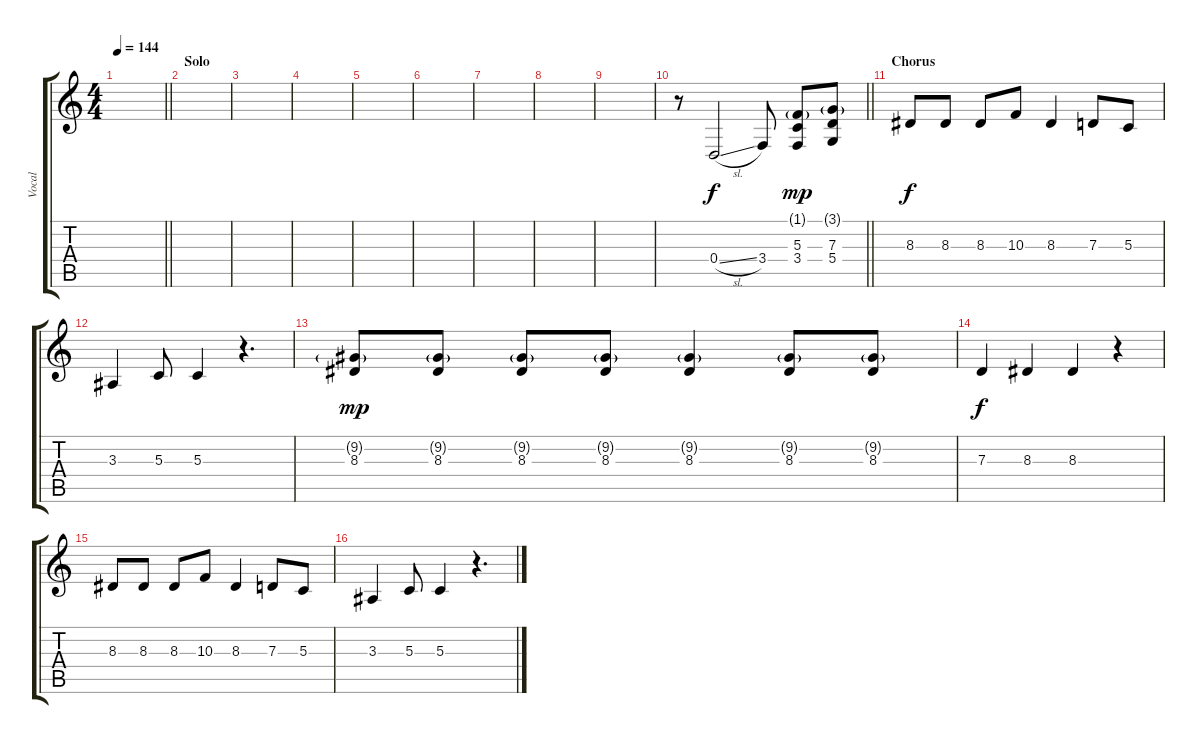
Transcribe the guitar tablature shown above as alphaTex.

\track ("Vocal" "Vocal") {instrument clarinet}
\staff {score tabs}
\tuning (E4 B3 G3 D3 A2 E2) {hide}
\ts (4 4)
\tempo 144
\clef g2
\barLineRight lightlight
\ks c
|
\section ("" "Solo")
|
|
|
|
|
|
|
|
\barLineRight lightlight
r.8 0.4{sl}.2 3.4.8 (1.1{g} 5.3 3.4).8{dy mp} (3.1{g} 7.3 5.4).8 |
\section ("" "Chorus")
8.3.8{dy f} 8.3.8 8.3.8 10.3.8 8.3.4 7.3.8 5.3.8 |
3.3.4 5.3.8 5.3.4 r.4{d} |
(9.2{g} 8.3).8{dy mp} (9.2{g} 8.3).8 (9.2{g} 8.3).8 (9.2{g} 8.3).8 (9.2{g} 8.3).4 (9.2{g} 8.3).8 (9.2{g} 8.3).8 |
7.3.4{dy f} 8.3.4 8.3.4 r.4 |
8.3.8 8.3.8 8.3.8 10.3.8 8.3.4 7.3.8 5.3.8 |
3.3.4 5.3.8 5.3.4 r.4{d}
